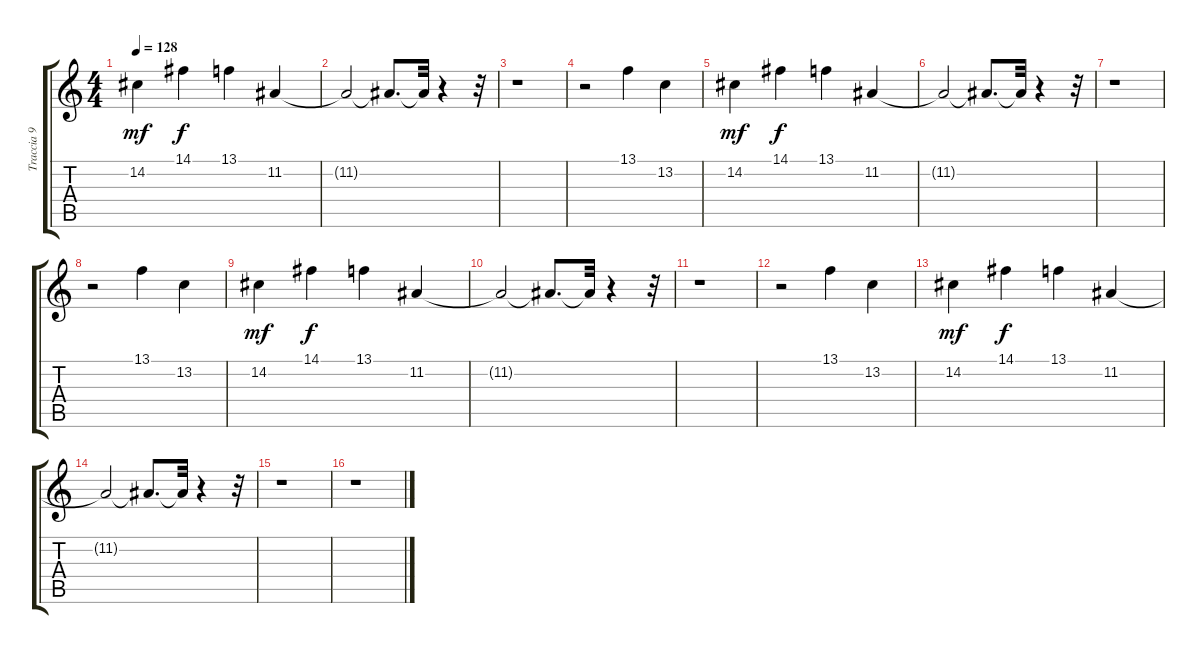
\track ("Traccia 9" "Traccia 9") {instrument pad3polysynth}
\staff {score tabs}
\tuning (E4 B3 G3 D3 A2 E2) {hide}
\ts (4 4)
\tempo 128
\clef g2
\ks c
14.2.4{dy mf} 14.1.4{dy f} 13.1.4 11.2.4 |
11.2{t}.2 11.2{t}.8{d} 11.2{t}.32 r.4 r.32 |
r.1 |
r.2 13.1.4 13.2.4 |
14.2.4{dy mf} 14.1.4{dy f} 13.1.4 11.2.4 |
11.2{t}.2 11.2{t}.8{d} 11.2{t}.32 r.4 r.32 |
r.1 |
r.2 13.1.4 13.2.4 |
14.2.4{dy mf} 14.1.4{dy f} 13.1.4 11.2.4 |
11.2{t}.2 11.2{t}.8{d} 11.2{t}.32 r.4 r.32 |
r.1 |
r.2 13.1.4 13.2.4 |
14.2.4{dy mf} 14.1.4{dy f} 13.1.4 11.2.4 |
11.2{t}.2 11.2{t}.8{d} 11.2{t}.32 r.4 r.32 |
r.1 |
r.1
